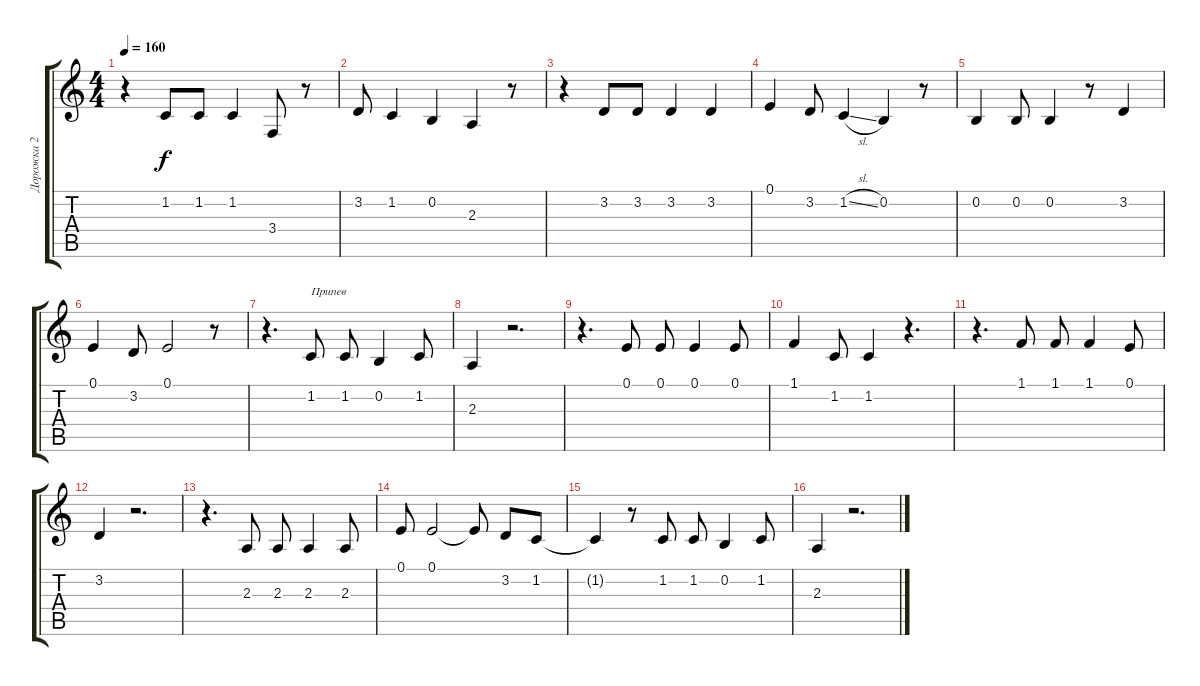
\track ("Дорожка 2" "Дорожка 2") {instrument oboe}
\staff {score tabs}
\tuning (E4 B3 G3 D3 A2 E2) {hide}
\ts (4 4)
\tempo 160
\clef g2
\ks c
r.4{dy f} 1.2.8 1.2.8 1.2.4 3.4.8 r.8 |
3.2.8 1.2.4 0.2.4 2.3.4 r.8 |
r.4 3.2.8 3.2.8 3.2.4 3.2.4 |
0.1.4 3.2.8 1.2{sl}.4 0.2.4 r.8 |
0.2.4 0.2.8 0.2.4 r.8 3.2.4 |
0.1.4 3.2.8 0.1.2 r.8 |
r.4{d} 1.2.8{txt "Припев"} 1.2.8 0.2.4 1.2.8 |
2.3.4 r.2{d} |
r.4{d} 0.1.8 0.1.8 0.1.4 0.1.8 |
1.1.4 1.2.8 1.2.4 r.4{d} |
r.4{d} 1.1.8 1.1.8 1.1.4 0.1.8 |
3.2.4 r.2{d} |
r.4{d} 2.3.8 2.3.8 2.3.4 2.3.8 |
0.1.8 0.1.2 0.1{t}.8 3.2.8 1.2.8 |
1.2{t}.4 r.8 1.2.8 1.2.8 0.2.4 1.2.8 |
2.3.4 r.2{d}
